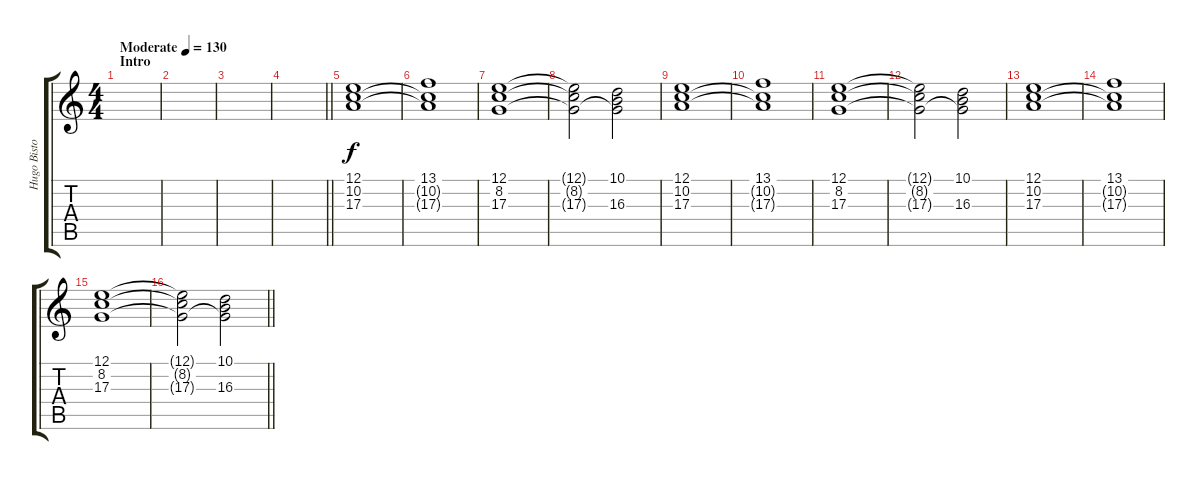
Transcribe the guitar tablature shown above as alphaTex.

\track ("Hugo Bistolfi" "Hugo Bisto") {instrument choiraahs}
\staff {score tabs}
\tuning (E4 B3 G3 D3 A2 E2) {hide}
\ts (4 4)
\section ("" "Intro")
\tempo (130 "Moderate")
\clef g2
\ks c
|
|
|
\barLineRight lightlight
|
(12.1 10.2 17.3).1 |
(13.1 10.2{t} 17.3{t}).1 |
(12.1 8.2 17.3).1 |
(12.1{t} 8.2{t} 17.3{t}).2 (10.1 8.2{t} 16.3).2 |
(12.1 10.2 17.3).1 |
(13.1 10.2{t} 17.3{t}).1 |
(12.1 8.2 17.3).1 |
(12.1{t} 8.2{t} 17.3{t}).2 (10.1 8.2{t} 16.3).2 |
(12.1 10.2 17.3).1 |
(13.1 10.2{t} 17.3{t}).1 |
(12.1 8.2 17.3).1 |
\barLineRight lightlight
(12.1{t} 8.2{t} 17.3{t}).2 (10.1 8.2{t} 16.3).2
